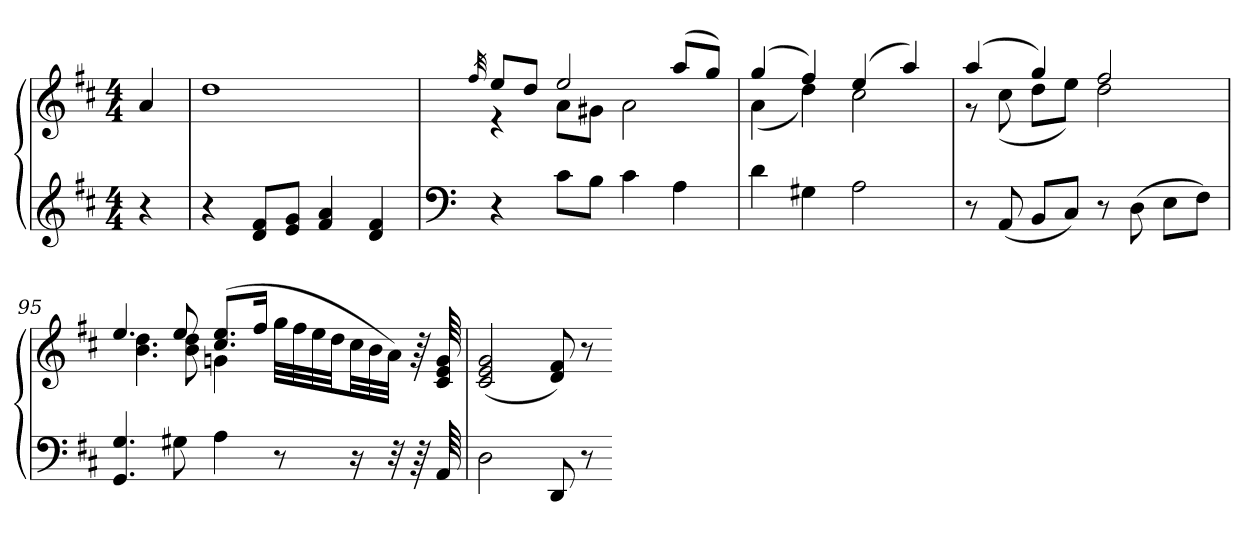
**kern	**kern
*part1	*part1
*staff2	*staff1
*clefG2	*clefG2
*k[f#c#]	*k[f#c#]
*D:	*D:
*M4/4	*M4/4
=	=
4r	4a
=91	=91
4r	1dd
8d 8f#L	.
8e 8gJ	.
4f# 4a	.
4d 4f#	.
=92	=92
*clefF4	*
.	32qff#
*	*^
4r	8eeL	4r
.	8ddJ	.
8c#L	2ee	8aL
8BJ	.	8g#XJ
4c#	.	2a
4A	(8aaL	.
.	8ggJ)	.
=93	=93	=93
4d	(4gg	(4a
4G#X	4ff#)	4dd)
2A	(4ee	2cc#
.	4aa)	.
=94	=94	=94
8r	(4aa	8r
(8AA	.	(8cc#
8BBL	4gg)	8ddL
8C#J)	.	8eeJ)
8r	2ff#	2dd
(8D	.	.
8EL	.	.
8F#J)	.	.
=95	=95	=95
4.GG 4.G	4.ee	4.b 4.dd
8G#X	8ee	8b 8dd
4A	(8.cc# 8.eeL	4gn
.	16ff#Jk	.
8r	32ggLLL	4ryy
.	32ff#	.
.	32ee	.
.	32ddJJ	.
16r	32cc#LL	.
.	32b	.
32r	32aJJJ)	.
64r	64r	.
64AA	64c# 64e 64g	.
*	*v	*v
=96	=96
2D	(2c# 2e 2g
8DD	8d 8f#)
8r	8r
=-	=-
*-	*-
